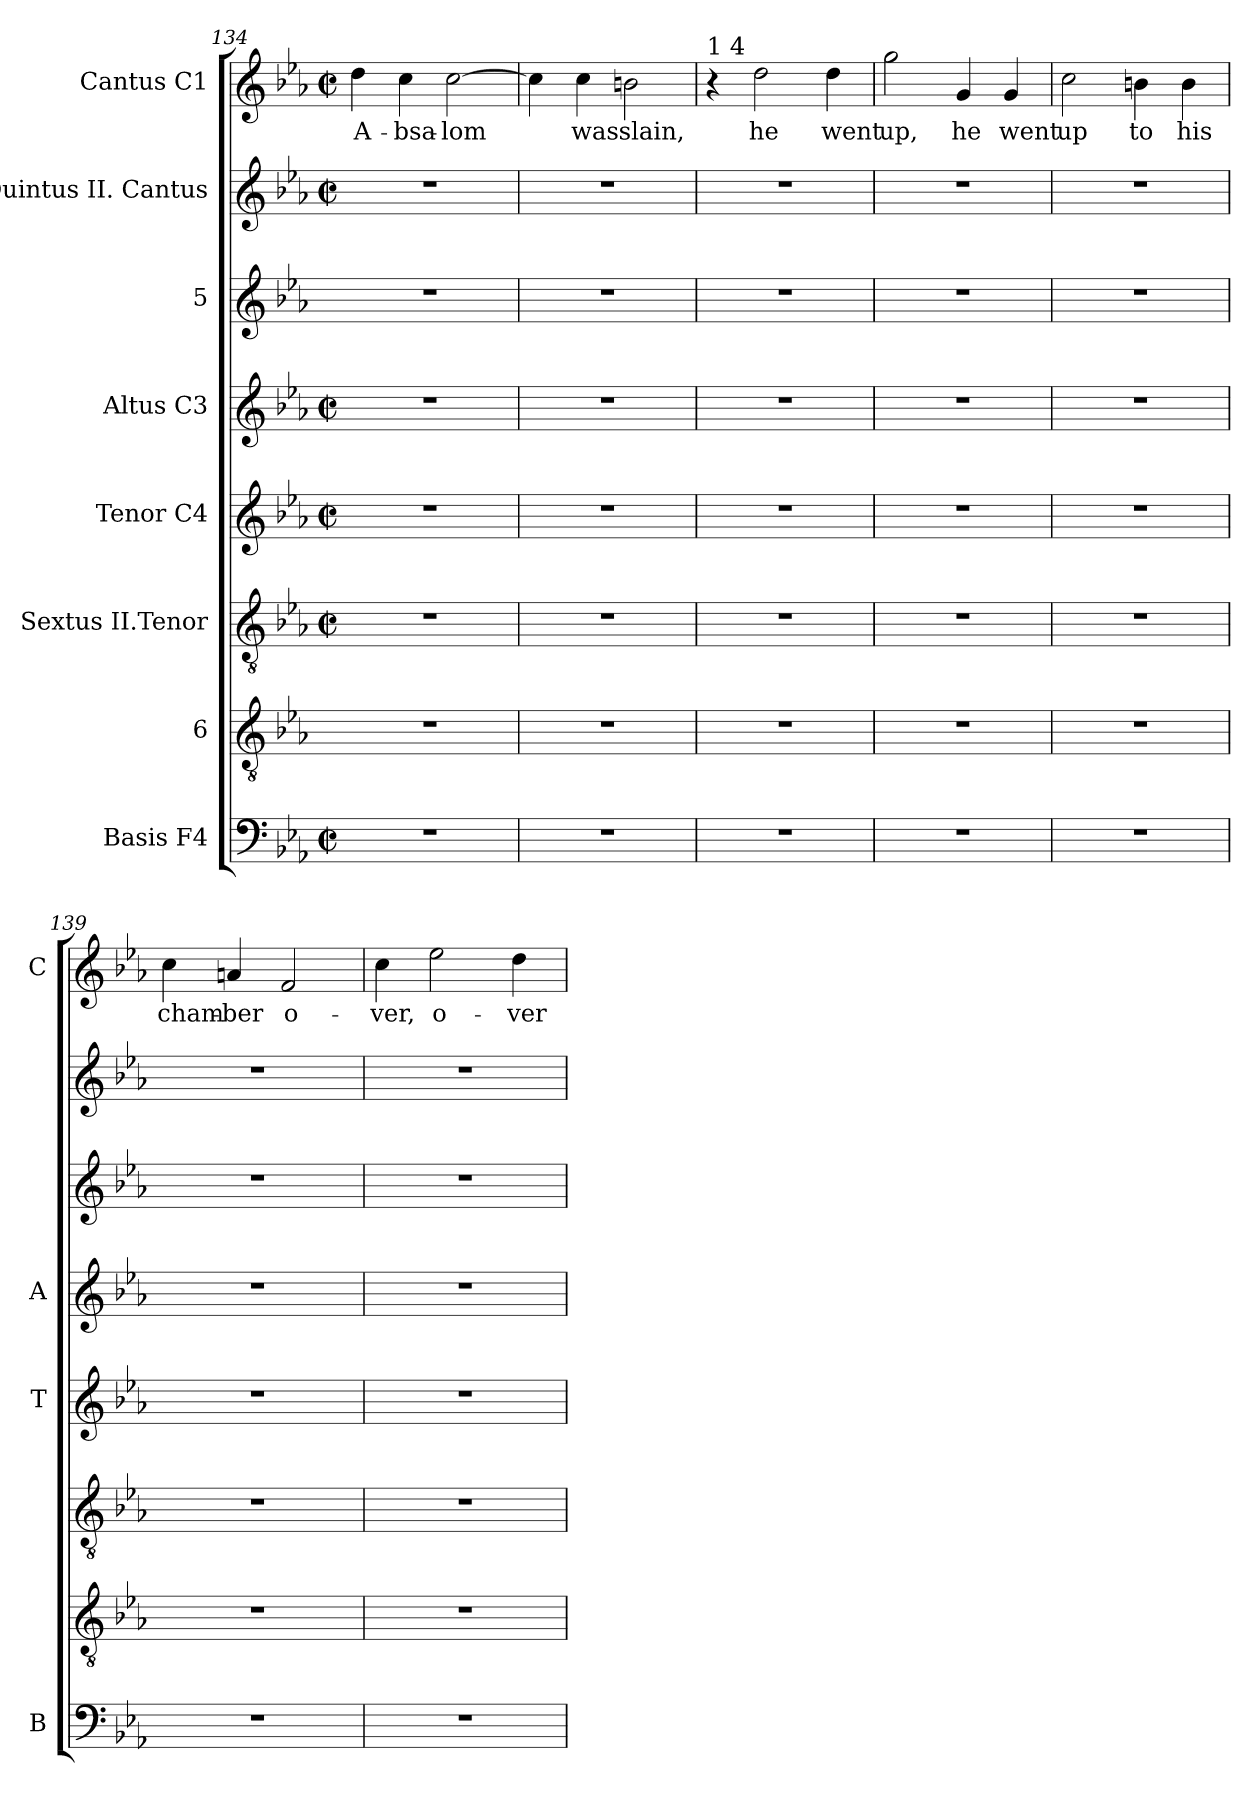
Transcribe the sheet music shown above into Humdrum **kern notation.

**kern	**kern	**kern	**kern	**kern	**kern	**kern	**kern	**text
*part8	*part7	*part6	*part5	*part4	*part3	*part2	*part1	*part1
*staff8	*staff7	*staff6	*staff5	*staff4	*staff3	*staff2	*staff1	*staff1
*I"Basis F4	*I"6	*I"Sextus II.Tenor	*I"Tenor C4	*I"Altus C3	*I"5	*I"Quintus II. Cantus	*I"Cantus C1	*
*I'B	*	*	*I'T	*I'A	*	*	*I'C	*
*clefF4	*clefGv2	*clefGv2	*clefG2	*clefG2	*clefG2	*clefG2	*clefG2	*
*k[b-e-a-]	*k[b-e-a-]	*k[b-e-a-]	*k[b-e-a-]	*k[b-e-a-]	*k[b-e-a-]	*k[b-e-a-]	*k[b-e-a-]	*
*E-:	*E-:	*E-:	*E-:	*E-:	*E-:	*E-:	*E-:	*
*M2/2	*	*M2/2	*M2/2	*M2/2	*	*M2/2	*M2/2	*
*met(c|)	*	*met(c|)	*met(c|)	*met(c|)	*	*met(c|)	*met(c|)	*
=134	=134	=134	=134	=134	=134	=134	=134	=134
!	!	!	!	!	!	!	!	!LO:LY:b
1r	1r	1r	1r	1r	1r	1r	4dd\	A-
!	!	!	!	!	!	!	!	!LO:LY:b
.	.	.	.	.	.	.	4cc\	-bsa-
!	!	!	!	!	!	!	!	!LO:LY:b:rj
.	.	.	.	.	.	.	[>2cc\	-lom
=135	=135	=135	=135	=135	=135	=135	=135	=135
1r	1r	1r	1r	1r	1r	1r	4cc\]	.
!	!	!	!	!	!	!	!	!LO:LY:b
.	.	.	.	.	.	.	4cc\	was
!	!	!	!	!	!	!	!	!LO:LY:b
.	.	.	.	.	.	.	2bn\	slain,
!!LO:LB:g=z
=136	=136	=136	=136	=136	=136	=136	=136	=136
!	!	!	!	!	!	!	!LO:TX:a:t=1 4	!
1r	1r	1r	1r	1r	1r	1r	4r	.
!	!	!	!	!	!	!	!	!LO:LY:b
.	.	.	.	.	.	.	2dd\	he
!	!	!	!	!	!	!	!	!LO:LY:b
.	.	.	.	.	.	.	4dd\	went
=137	=137	=137	=137	=137	=137	=137	=137	=137
!	!	!	!	!	!	!	!	!LO:LY:b
1r	1r	1r	1r	1r	1r	1r	2gg\	up,
!	!	!	!	!	!	!	!	!LO:LY:b
.	.	.	.	.	.	.	4g/	he
!	!	!	!	!	!	!	!	!LO:LY:b
.	.	.	.	.	.	.	4g/	went
=138	=138	=138	=138	=138	=138	=138	=138	=138
!	!	!	!	!	!	!	!	!LO:LY:b
1r	1r	1r	1r	1r	1r	1r	2cc\	up
!	!	!	!	!	!	!	!	!LO:LY:b
.	.	.	.	.	.	.	4bn\	to
!	!	!	!	!	!	!	!	!LO:LY:b
.	.	.	.	.	.	.	4b\	his
=139	=139	=139	=139	=139	=139	=139	=139	=139
!	!	!	!	!	!	!	!	!LO:LY:b
1r	1r	1r	1r	1r	1r	1r	4cc\	cham-
!	!	!	!	!	!	!	!	!LO:LY:b
.	.	.	.	.	.	.	4an/	-ber
!	!	!	!	!	!	!	!	!LO:LY:b
.	.	.	.	.	.	.	2f/	o-
=140	=140	=140	=140	=140	=140	=140	=140	=140
!	!	!	!	!	!	!	!	!LO:LY:b
1r	1r	1r	1r	1r	1r	1r	4cc\	-ver,
!	!	!	!	!	!	!	!	!LO:LY:b
.	.	.	.	.	.	.	2ee-\	o-
!	!	!	!	!	!	!	!	!LO:LY:b
.	.	.	.	.	.	.	4dd\	-ver
=	=	=	=	=	=	=	=	=
*-	*-	*-	*-	*-	*-	*-	*-	*-
